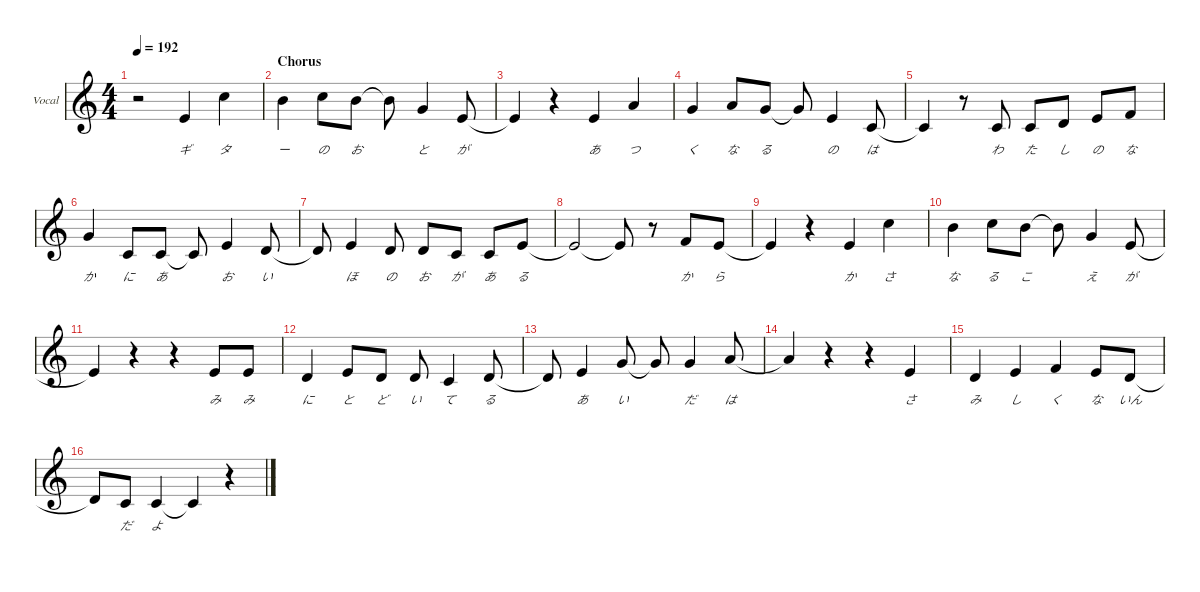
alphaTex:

\defaultSystemsLayout 4
\hideDynamics
\bracketExtendMode nobrackets
\firstSystemTrackNameOrientation horizontal
\track ("Vocal" "Vocal") {defaultSystemsLayout 4 mute instrument lead7fifths}
\staff {score}
\tuning (E4 B3 G3 D3 A2 E2)
\ts (4 4)
\tempo 192
\clef g2
\ks c
r.2{dy f} 0.1.4{lyrics (0 "ギ") lyrics (1 "") lyrics (2 "") lyrics (3 "") lyrics (4 "")} 8.1.4{lyrics (0 "タ") lyrics (1 "") lyrics (2 "") lyrics (3 "") lyrics (4 "")} |
\section ("" "Chorus")
7.1.4{lyrics (0 "ー") lyrics (1 "") lyrics (2 "") lyrics (3 "") lyrics (4 "")} 8.1.8{lyrics (0 "の") lyrics (1 "") lyrics (2 "") lyrics (3 "") lyrics (4 "")} 7.1.8{lyrics (0 "お") lyrics (1 "") lyrics (2 "") lyrics (3 "") lyrics (4 "")} 7.1{t}.8 3.1.4{lyrics (0 "と") lyrics (1 "") lyrics (2 "") lyrics (3 "") lyrics (4 "")} 0.1.8{lyrics (0 "が") lyrics (1 "") lyrics (2 "") lyrics (3 "") lyrics (4 "")} |
0.1{t}.4 r.4 0.1.4{lyrics (0 "あ") lyrics (1 "") lyrics (2 "") lyrics (3 "") lyrics (4 "")} 5.1.4{lyrics (0 "つ") lyrics (1 "") lyrics (2 "") lyrics (3 "") lyrics (4 "")} |
3.1.4{lyrics (0 "く") lyrics (1 "") lyrics (2 "") lyrics (3 "") lyrics (4 "")} 5.1.8{lyrics (0 "な") lyrics (1 "") lyrics (2 "") lyrics (3 "") lyrics (4 "")} 3.1.8{lyrics (0 "る") lyrics (1 "") lyrics (2 "") lyrics (3 "") lyrics (4 "")} 3.1{t}.8 0.1.4{lyrics (0 "の") lyrics (1 "") lyrics (2 "") lyrics (3 "") lyrics (4 "")} 1.2.8{lyrics (0 "は") lyrics (1 "") lyrics (2 "") lyrics (3 "") lyrics (4 "")} |
1.2{t}.4 r.8 1.2.8{lyrics (0 "わ") lyrics (1 "") lyrics (2 "") lyrics (3 "") lyrics (4 "")} 1.2.8{lyrics (0 "た") lyrics (1 "") lyrics (2 "") lyrics (3 "") lyrics (4 "")} 3.2.8{lyrics (0 "し") lyrics (1 "") lyrics (2 "") lyrics (3 "") lyrics (4 "")} 0.1.8{lyrics (0 "の") lyrics (1 "") lyrics (2 "") lyrics (3 "") lyrics (4 "")} 1.1.8{lyrics (0 "な") lyrics (1 "") lyrics (2 "") lyrics (3 "") lyrics (4 "")} |
3.1.4{lyrics (0 "か") lyrics (1 "") lyrics (2 "") lyrics (3 "") lyrics (4 "")} 1.2.8{lyrics (0 "に") lyrics (1 "") lyrics (2 "") lyrics (3 "") lyrics (4 "")} 1.2.8{lyrics (0 "あ") lyrics (1 "") lyrics (2 "") lyrics (3 "") lyrics (4 "")} 1.2{t}.8 0.1.4{lyrics (0 "お") lyrics (1 "") lyrics (2 "") lyrics (3 "") lyrics (4 "")} 3.2.8{lyrics (0 "い") lyrics (1 "") lyrics (2 "") lyrics (3 "") lyrics (4 "")} |
3.2{t}.8 0.1.4{lyrics (0 "ほ") lyrics (1 "") lyrics (2 "") lyrics (3 "") lyrics (4 "")} 3.2.8{lyrics (0 "の") lyrics (1 "") lyrics (2 "") lyrics (3 "") lyrics (4 "")} 3.2.8{lyrics (0 "お") lyrics (1 "") lyrics (2 "") lyrics (3 "") lyrics (4 "")} 1.2.8{lyrics (0 "が") lyrics (1 "") lyrics (2 "") lyrics (3 "") lyrics (4 "")} 1.2.8{lyrics (0 "あ") lyrics (1 "") lyrics (2 "") lyrics (3 "") lyrics (4 "")} 0.1.8{lyrics (0 "る") lyrics (1 "") lyrics (2 "") lyrics (3 "") lyrics (4 "")} |
0.1{t}.2 0.1{t}.8 r.8 1.1.8{lyrics (0 "か") lyrics (1 "") lyrics (2 "") lyrics (3 "") lyrics (4 "")} 0.1.8{lyrics (0 "ら") lyrics (1 "") lyrics (2 "") lyrics (3 "") lyrics (4 "")} |
0.1{t}.4 r.4 0.1.4{lyrics (0 "か") lyrics (1 "") lyrics (2 "") lyrics (3 "") lyrics (4 "")} 8.1.4{lyrics (0 "さ") lyrics (1 "") lyrics (2 "") lyrics (3 "") lyrics (4 "")} |
7.1.4{lyrics (0 "な") lyrics (1 "") lyrics (2 "") lyrics (3 "") lyrics (4 "")} 8.1.8{lyrics (0 "る") lyrics (1 "") lyrics (2 "") lyrics (3 "") lyrics (4 "")} 7.1.8{lyrics (0 "こ") lyrics (1 "") lyrics (2 "") lyrics (3 "") lyrics (4 "")} 7.1{t}.8 3.1.4{lyrics (0 "え") lyrics (1 "") lyrics (2 "") lyrics (3 "") lyrics (4 "")} 0.1.8{lyrics (0 "が") lyrics (1 "") lyrics (2 "") lyrics (3 "") lyrics (4 "")} |
0.1{t}.4 r.4 r.4 0.1.8{lyrics (0 "み") lyrics (1 "") lyrics (2 "") lyrics (3 "") lyrics (4 "")} 0.1.8{lyrics (0 "み") lyrics (1 "") lyrics (2 "") lyrics (3 "") lyrics (4 "")} |
3.2.4{lyrics (0 "に") lyrics (1 "") lyrics (2 "") lyrics (3 "") lyrics (4 "")} 0.1.8{lyrics (0 "と") lyrics (1 "") lyrics (2 "") lyrics (3 "") lyrics (4 "")} 3.2.8{lyrics (0 "ど") lyrics (1 "") lyrics (2 "") lyrics (3 "") lyrics (4 "")} 3.2.8{lyrics (0 "い") lyrics (1 "") lyrics (2 "") lyrics (3 "") lyrics (4 "")} 1.2.4{lyrics (0 "て") lyrics (1 "") lyrics (2 "") lyrics (3 "") lyrics (4 "")} 3.2.8{lyrics (0 "る") lyrics (1 "") lyrics (2 "") lyrics (3 "") lyrics (4 "")} |
3.2{t}.8 0.1.4{lyrics (0 "あ") lyrics (1 "") lyrics (2 "") lyrics (3 "") lyrics (4 "")} 3.1.8{lyrics (0 "い") lyrics (1 "") lyrics (2 "") lyrics (3 "") lyrics (4 "")} 3.1{t}.8 3.1.4{lyrics (0 "だ") lyrics (1 "") lyrics (2 "") lyrics (3 "") lyrics (4 "")} 5.1.8{lyrics (0 "は") lyrics (1 "") lyrics (2 "") lyrics (3 "") lyrics (4 "")} |
5.1{t}.4 r.4 r.4 0.1.4{lyrics (0 "さ") lyrics (1 "") lyrics (2 "") lyrics (3 "") lyrics (4 "")} |
3.2.4{lyrics (0 "み") lyrics (1 "") lyrics (2 "") lyrics (3 "") lyrics (4 "")} 0.1.4{lyrics (0 "し") lyrics (1 "") lyrics (2 "") lyrics (3 "") lyrics (4 "")} 1.1.4{lyrics (0 "く") lyrics (1 "") lyrics (2 "") lyrics (3 "") lyrics (4 "")} 0.1.8{lyrics (0 "な") lyrics (1 "") lyrics (2 "") lyrics (3 "") lyrics (4 "")} 3.2.8{lyrics (0 "いん") lyrics (1 "") lyrics (2 "") lyrics (3 "") lyrics (4 "")} |
3.2{t}.8 1.2.8{lyrics (0 "だ") lyrics (1 "") lyrics (2 "") lyrics (3 "") lyrics (4 "")} 1.2.4{lyrics (0 "よ") lyrics (1 "") lyrics (2 "") lyrics (3 "") lyrics (4 "")} 1.2{t}.4 r.4
